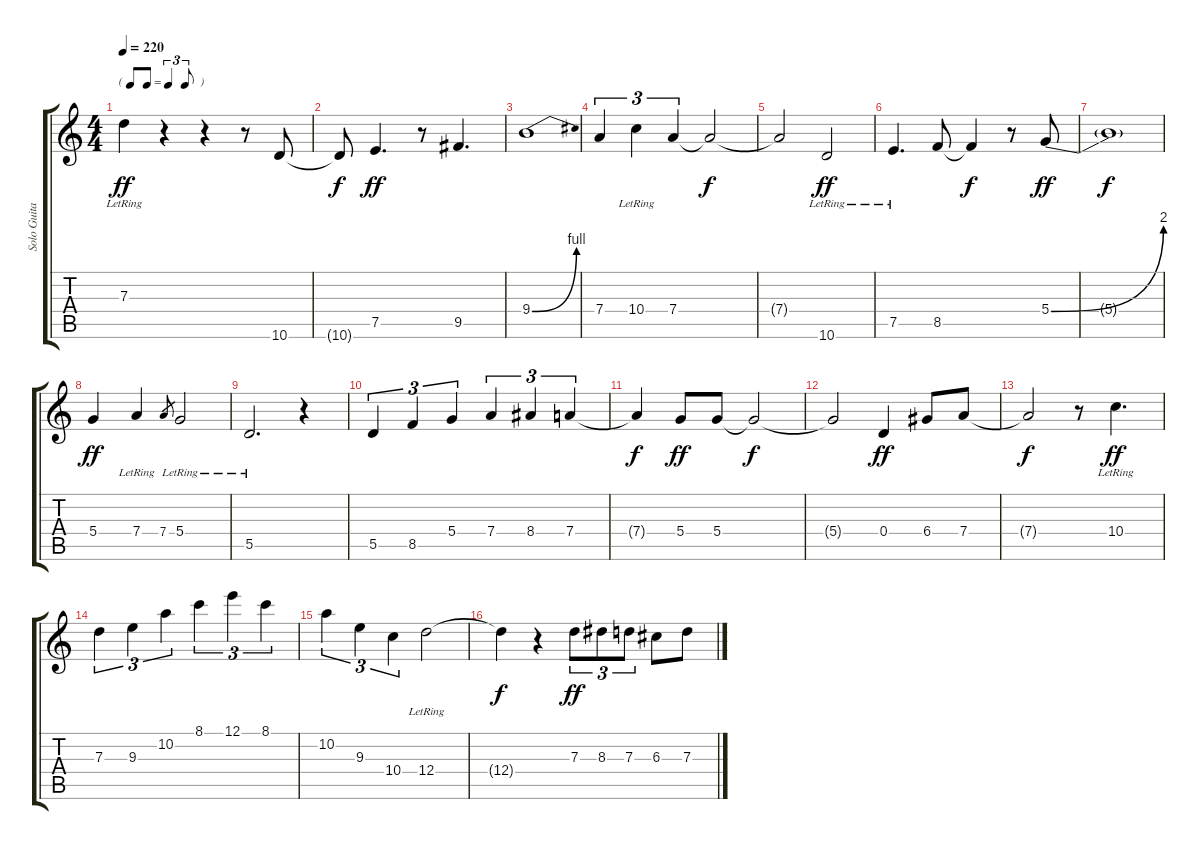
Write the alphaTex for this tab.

\track ("Solo Guitar (For Sound)" "Solo Guita") {instrument electricbasspick}
\staff {score tabs}
\tuning (E4 B3 G3 D3 A2 E2) {hide}
\ts (4 4)
\tf triplet8th
\tempo 220
\clef g2
\ks c
7.3{lr}.4{dy ff} r.4 r.4 r.8 10.6.8 |
10.6{t}.8{dy f} 7.5.4{d dy ff} r.8 9.5.4{d} |
9.4{be (bend 0 0 60 4)}.1 |
7.4.4{tu (3 2)} 10.4{lr}.4{tu (3 2)} 7.4.4{tu (3 2)} 7.4{t}.2{dy f} |
7.4{t}.2 10.6{lr}.2{dy ff} |
7.5{lr}.4{d} 8.5.8 8.5{t}.4{dy f} r.8 5.4{be (bend 0 0 60 8)}.8{dy ff} |
5.4{t}.1{dy f} |
5.4.4{dy ff} 7.4{lr}.4 7.4.8{gr} 5.4{lr}.2 |
5.5{lr}.2{d} r.4 |
5.5.4{tu (3 2)} 8.5.4{tu (3 2)} 5.4.4{tu (3 2)} 7.4.4{tu (3 2)} 8.4.4{tu (3 2)} 7.4.4{tu (3 2)} |
7.4{t}.4{dy f} 5.4.8{dy ff} 5.4.8 5.4{t}.2{dy f} |
5.4{t}.2 0.4.4{dy ff} 6.4.8 7.4.8 |
7.4{t}.2{dy f} r.8 10.4{lr}.4{d dy ff} |
7.3.4{tu (3 2)} 9.3.4{tu (3 2)} 10.2.4{tu (3 2)} 8.1.4{tu (3 2)} 12.1.4{tu (3 2)} 8.1.4{tu (3 2)} |
10.2.4{tu (3 2)} 9.3.4{tu (3 2)} 10.4.4{tu (3 2)} 12.4{lr}.2 |
12.4{t}.4{dy f} r.4 7.3.8{tu (3 2) dy ff} 8.3.8{tu (3 2)} 7.3.8{tu (3 2)} 6.3.8 7.3.8
